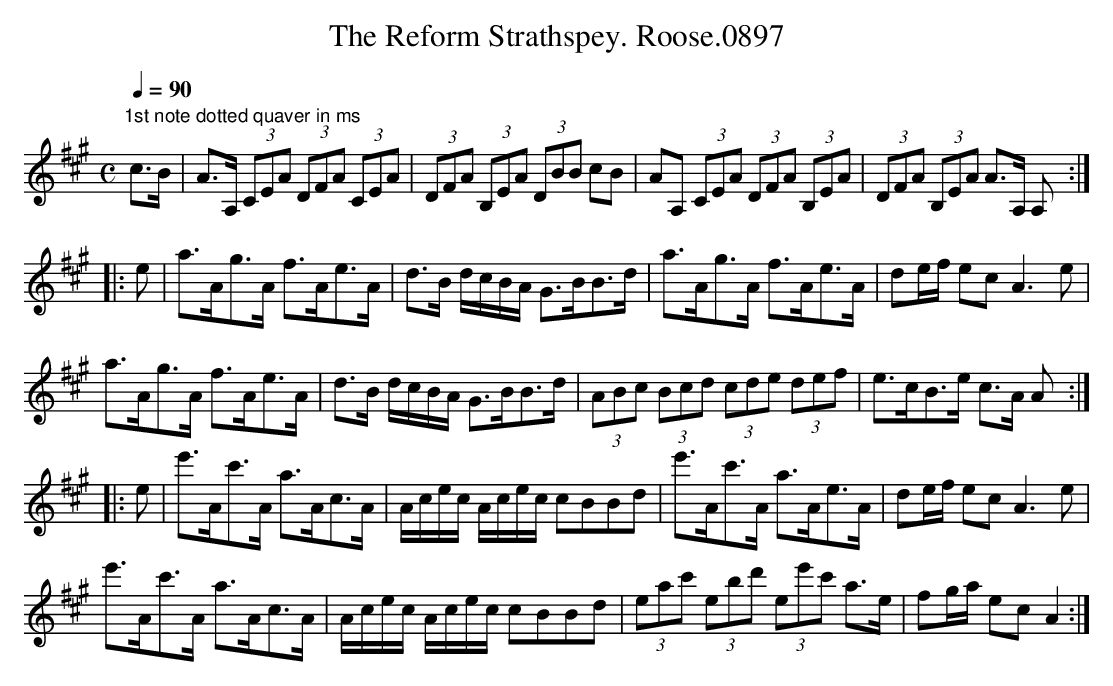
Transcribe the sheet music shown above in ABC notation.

X:1
T:Reform Strathspey. Roose.0897, The
Q:1/4=90
L:1/8
M:C
K:A
"1st note dotted quaver in ms"c3/2B/|A>A, (3CEA (3DFA (3CEA|(3DFA (3B,EA (3DBB cB|\\
AA, (3CEA (3DFA (3B,EA|(3DFA (3B,EA A>A, A,:|
|:e|a>Ag>A f>Ae>A|d>B d/c/B/A/ G>BB>d|a>Ag>A f>Ae>A|de/f/ ec A3e|
a>Ag>A f>Ae>A|d>B d/c/B/A/ G>BB>d|(3ABc (3Bcd (3cde (3def|e>cB>e c>A A:|
|:e|e'>Ac'>A a>Ac>A|A/c/e/c/ A/c/e/c/ cBBd|e'>Ac'>A a>Ae>A|de/f/ ec A3e|
e'>Ac'>A a>Ac>A|A/c/e/c/ A/c/e/c/ cBBd|(3eac' (3ebd' (3ee'c' a>e|fg/a/ ec A2:|
